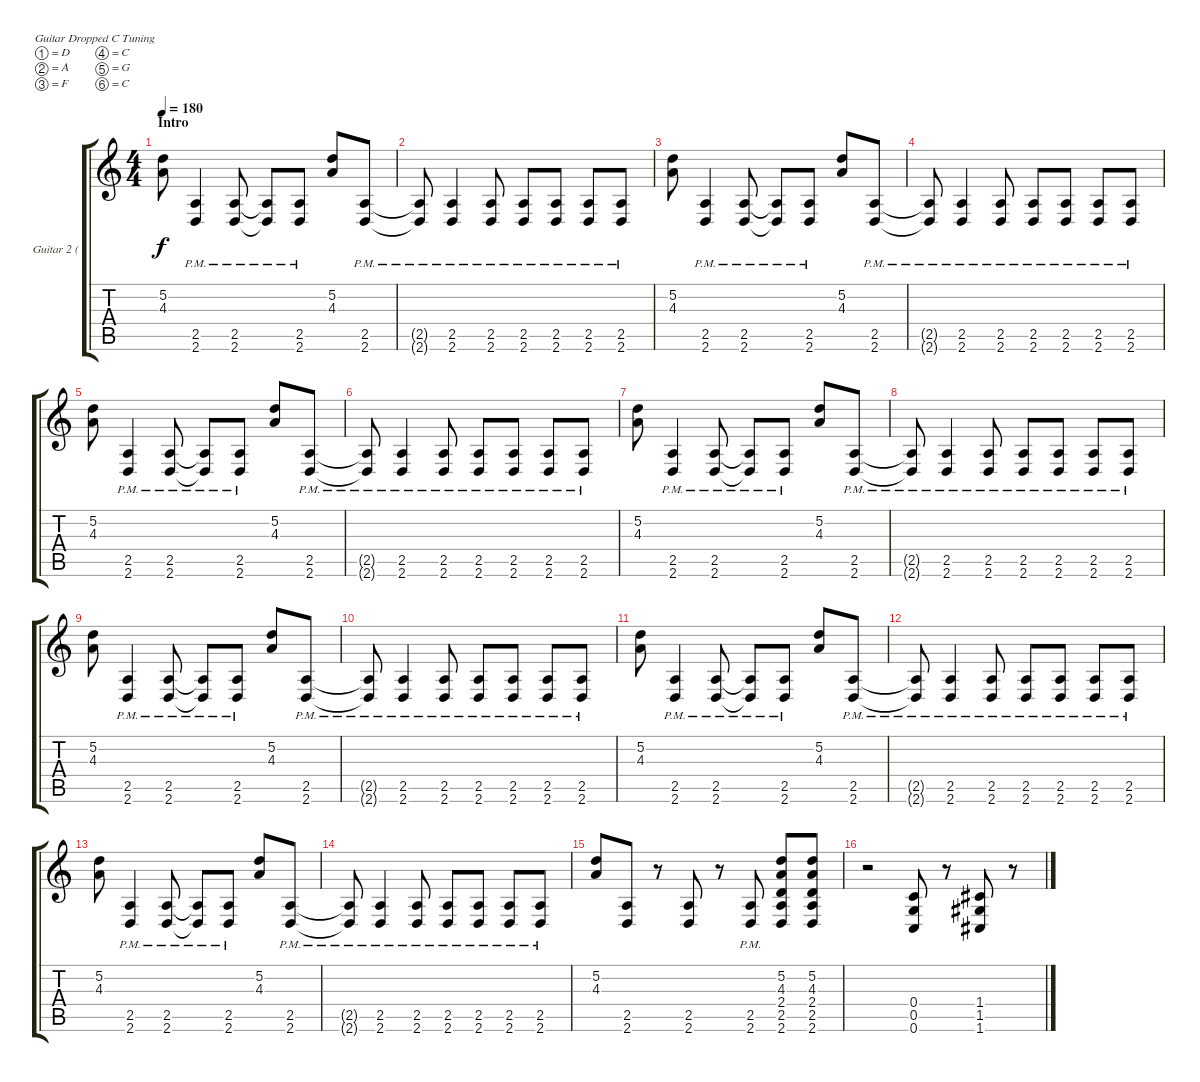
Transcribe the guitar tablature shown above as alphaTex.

\defaultSystemsLayout 4
\bracketExtendMode groupsimilarinstruments
\firstSystemTrackNameOrientation horizontal
\otherSystemsTrackNameOrientation horizontal
\track ("Guitar 2 (Rhythm) Left" "Guitar 2 (") {instrument distortionguitar}
\staff {score tabs}
\tuning (D4 A3 F3 C3 G2 C2)
\ts (4 4)
\section ("" "Intro")
\tempo 180
\clef g2
\ks c
(5.2 4.3).8{dy f instrument distortionguitar} (2.5{pm} 2.6{pm}).4 (2.6{pm} 2.5{pm}).8 (2.5{pm t} 2.6{pm t}).8 (2.6{pm} 2.5{pm}).8 (5.2 4.3).8 (2.5{pm} 2.6{pm}).8 |
(2.6{pm t} 2.5{pm t}).8 (2.5{pm} 2.6{pm}).4 (2.6{pm} 2.5{pm}).8 (2.6{pm} 2.5{pm}).8 (2.6{pm} 2.5{pm}).8 (2.6{pm} 2.5{pm}).8 (2.6{pm} 2.5{pm}).8 |
(5.2 4.3).8 (2.5{pm} 2.6{pm}).4 (2.6{pm} 2.5{pm}).8 (2.5{pm t} 2.6{pm t}).8 (2.6{pm} 2.5{pm}).8 (5.2 4.3).8 (2.5{pm} 2.6{pm}).8 |
(2.6{pm t} 2.5{pm t}).8 (2.5{pm} 2.6{pm}).4 (2.6{pm} 2.5{pm}).8 (2.6{pm} 2.5{pm}).8 (2.6{pm} 2.5{pm}).8 (2.6{pm} 2.5{pm}).8 (2.6{pm} 2.5{pm}).8 |
(5.2 4.3).8 (2.5{pm} 2.6{pm}).4 (2.6{pm} 2.5{pm}).8 (2.5{pm t} 2.6{pm t}).8 (2.6{pm} 2.5{pm}).8 (5.2 4.3).8 (2.5{pm} 2.6{pm}).8 |
(2.6{pm t} 2.5{pm t}).8 (2.5{pm} 2.6{pm}).4 (2.6{pm} 2.5{pm}).8 (2.6{pm} 2.5{pm}).8 (2.6{pm} 2.5{pm}).8 (2.6{pm} 2.5{pm}).8 (2.6{pm} 2.5{pm}).8 |
(5.2 4.3).8 (2.5{pm} 2.6{pm}).4 (2.6{pm} 2.5{pm}).8 (2.5{pm t} 2.6{pm t}).8 (2.6{pm} 2.5{pm}).8 (5.2 4.3).8 (2.5{pm} 2.6{pm}).8 |
(2.6{pm t} 2.5{pm t}).8 (2.5{pm} 2.6{pm}).4 (2.6{pm} 2.5{pm}).8 (2.6{pm} 2.5{pm}).8 (2.6{pm} 2.5{pm}).8 (2.6{pm} 2.5{pm}).8 (2.6{pm} 2.5{pm}).8 |
(5.2 4.3).8 (2.5{pm} 2.6{pm}).4 (2.6{pm} 2.5{pm}).8 (2.5{pm t} 2.6{pm t}).8 (2.6{pm} 2.5{pm}).8 (5.2 4.3).8 (2.5{pm} 2.6{pm}).8 |
(2.6{pm t} 2.5{pm t}).8 (2.5{pm} 2.6{pm}).4 (2.6{pm} 2.5{pm}).8 (2.6{pm} 2.5{pm}).8 (2.6{pm} 2.5{pm}).8 (2.6{pm} 2.5{pm}).8 (2.6{pm} 2.5{pm}).8 |
(5.2 4.3).8 (2.5{pm} 2.6{pm}).4 (2.6{pm} 2.5{pm}).8 (2.5{pm t} 2.6{pm t}).8 (2.6{pm} 2.5{pm}).8 (5.2 4.3).8 (2.5{pm} 2.6{pm}).8 |
(2.6{pm t} 2.5{pm t}).8 (2.5{pm} 2.6{pm}).4 (2.6{pm} 2.5{pm}).8 (2.6{pm} 2.5{pm}).8 (2.6{pm} 2.5{pm}).8 (2.6{pm} 2.5{pm}).8 (2.6{pm} 2.5{pm}).8 |
(5.2 4.3).8 (2.5{pm} 2.6{pm}).4 (2.6{pm} 2.5{pm}).8 (2.5{pm t} 2.6{pm t}).8 (2.6{pm} 2.5{pm}).8 (5.2 4.3).8 (2.5{pm} 2.6{pm}).8 |
(2.6{pm t} 2.5{pm t}).8 (2.5{pm} 2.6{pm}).4 (2.6{pm} 2.5{pm}).8 (2.6{pm} 2.5{pm}).8 (2.6{pm} 2.5{pm}).8 (2.6{pm} 2.5{pm}).8 (2.6{pm} 2.5{pm}).8 |
(5.2 4.3).8 (2.5 2.6).8 r.8 (2.6 2.5).8 r.8 (2.6{pm} 2.5{pm}).8 (5.2 4.3 2.4 2.5 2.6).8 (2.5 2.6 2.4 4.3 5.2).8 |
r.2 (0.6 0.5 0.4).8 r.8 (1.6 1.5 1.4).8 r.8
